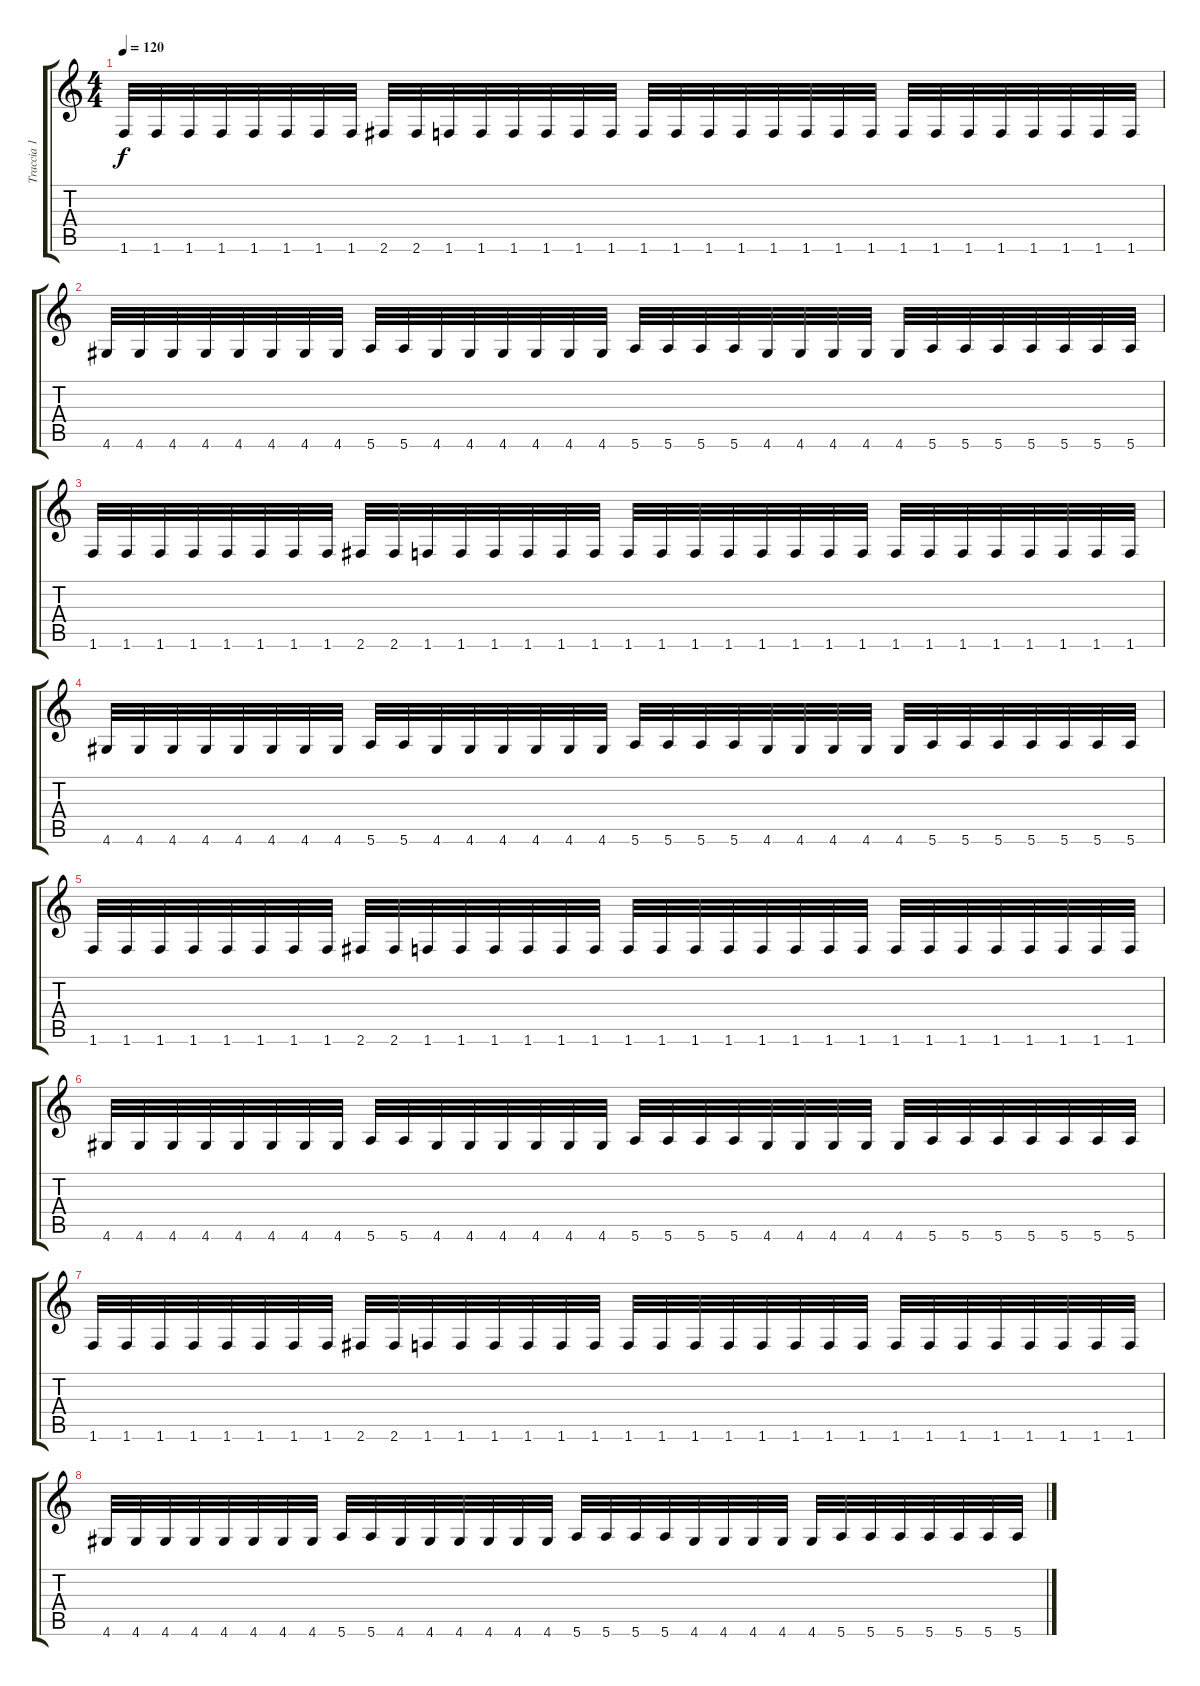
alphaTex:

\track ("Traccia 1" "Traccia 1") {instrument distortionguitar}
\staff {score tabs}
\tuning (E4 B3 G3 D3 A2 E2) {hide}
\ts (4 4)
\tempo 120
\clef g2
\ks c
1.6.32{dy f} 1.6.32 1.6.32 1.6.32 1.6.32 1.6.32 1.6.32 1.6.32 2.6.32 2.6.32 1.6.32 1.6.32 1.6.32 1.6.32 1.6.32 1.6.32 1.6.32 1.6.32 1.6.32 1.6.32 1.6.32 1.6.32 1.6.32 1.6.32 1.6.32 1.6.32 1.6.32 1.6.32 1.6.32 1.6.32 1.6.32 1.6.32 |
4.6.32 4.6.32 4.6.32 4.6.32 4.6.32 4.6.32 4.6.32 4.6.32 5.6.32 5.6.32 4.6.32 4.6.32 4.6.32 4.6.32 4.6.32 4.6.32 5.6.32 5.6.32 5.6.32 5.6.32 4.6.32 4.6.32 4.6.32 4.6.32 4.6.32 5.6.32 5.6.32 5.6.32 5.6.32 5.6.32 5.6.32 5.6.32 |
1.6.32 1.6.32 1.6.32 1.6.32 1.6.32 1.6.32 1.6.32 1.6.32 2.6.32 2.6.32 1.6.32 1.6.32 1.6.32 1.6.32 1.6.32 1.6.32 1.6.32 1.6.32 1.6.32 1.6.32 1.6.32 1.6.32 1.6.32 1.6.32 1.6.32 1.6.32 1.6.32 1.6.32 1.6.32 1.6.32 1.6.32 1.6.32 |
4.6.32 4.6.32 4.6.32 4.6.32 4.6.32 4.6.32 4.6.32 4.6.32 5.6.32 5.6.32 4.6.32 4.6.32 4.6.32 4.6.32 4.6.32 4.6.32 5.6.32 5.6.32 5.6.32 5.6.32 4.6.32 4.6.32 4.6.32 4.6.32 4.6.32 5.6.32 5.6.32 5.6.32 5.6.32 5.6.32 5.6.32 5.6.32 |
1.6.32 1.6.32 1.6.32 1.6.32 1.6.32 1.6.32 1.6.32 1.6.32 2.6.32 2.6.32 1.6.32 1.6.32 1.6.32 1.6.32 1.6.32 1.6.32 1.6.32 1.6.32 1.6.32 1.6.32 1.6.32 1.6.32 1.6.32 1.6.32 1.6.32 1.6.32 1.6.32 1.6.32 1.6.32 1.6.32 1.6.32 1.6.32 |
4.6.32 4.6.32 4.6.32 4.6.32 4.6.32 4.6.32 4.6.32 4.6.32 5.6.32 5.6.32 4.6.32 4.6.32 4.6.32 4.6.32 4.6.32 4.6.32 5.6.32 5.6.32 5.6.32 5.6.32 4.6.32 4.6.32 4.6.32 4.6.32 4.6.32 5.6.32 5.6.32 5.6.32 5.6.32 5.6.32 5.6.32 5.6.32 |
1.6.32 1.6.32 1.6.32 1.6.32 1.6.32 1.6.32 1.6.32 1.6.32 2.6.32 2.6.32 1.6.32 1.6.32 1.6.32 1.6.32 1.6.32 1.6.32 1.6.32 1.6.32 1.6.32 1.6.32 1.6.32 1.6.32 1.6.32 1.6.32 1.6.32 1.6.32 1.6.32 1.6.32 1.6.32 1.6.32 1.6.32 1.6.32 |
4.6.32 4.6.32 4.6.32 4.6.32 4.6.32 4.6.32 4.6.32 4.6.32 5.6.32 5.6.32 4.6.32 4.6.32 4.6.32 4.6.32 4.6.32 4.6.32 5.6.32 5.6.32 5.6.32 5.6.32 4.6.32 4.6.32 4.6.32 4.6.32 4.6.32 5.6.32 5.6.32 5.6.32 5.6.32 5.6.32 5.6.32 5.6.32
